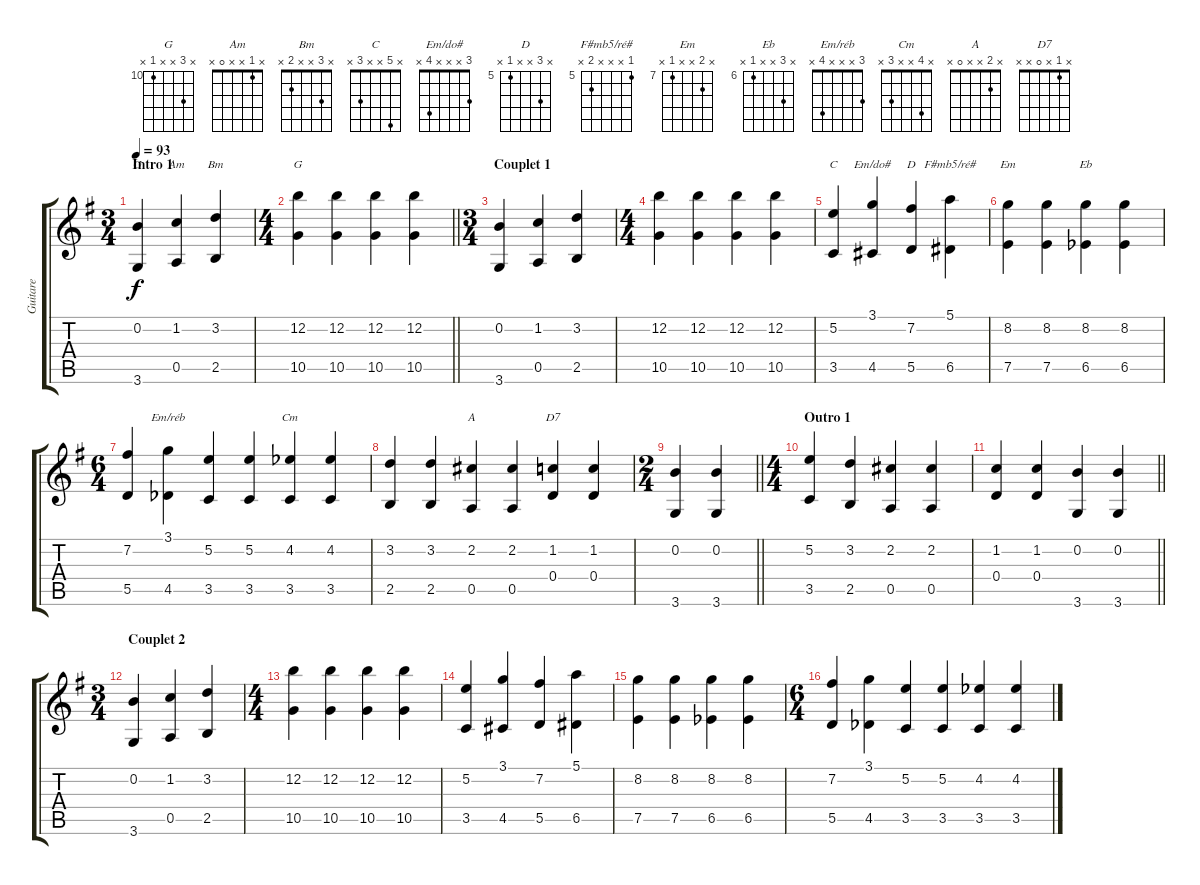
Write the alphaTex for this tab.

\track ("Guitare" "Guitare") {instrument acousticguitarsteel}
\staff {score tabs}
\tuning (E4 B3 G3 D3 A2 E2) {hide}
\chord ("G" x 0 x x x 3)
\chord ("Am" x 1 x x 0 x)
\chord ("Bm" x 3 x x 2 x)
\chord ("G" x 12 x x 10 x) {firstfret 10}
\chord ("C" x 5 x x 3 x)
\chord ("Em/do#" 3 x x x 4 x)
\chord ("D" x 7 x x 5 x) {firstfret 5}
\chord ("F#mb5/ré#" 5 x x x 6 x) {firstfret 5}
\chord ("Em" x 8 x x 7 x) {firstfret 7}
\chord ("Eb" x 8 x x 6 x) {firstfret 6}
\chord ("Em/réb" 3 x x x 4 x)
\chord ("Cm" x 4 x x 3 x)
\chord ("A" x 2 x x 0 x)
\chord ("D7" x 1 x 0 x x)
\ts (3 4)
\section ("" "Intro 1")
\tempo 93
\clef g2
\ks g
(0.2 3.6).4{ch "G" dy f instrument acousticguitarsteel} (1.2 0.5).4{ch "Am"} (3.2 2.5).4{ch "Bm"} |
\ts (4 4)
\barLineRight lightlight
(12.2 10.5).4{ch "G"} (12.2 10.5).4 (12.2 10.5).4 (12.2 10.5).4 |
\ts (3 4)
\section ("" "Couplet 1")
(0.2 3.6).4 (1.2 0.5).4 (3.2 2.5).4 |
\ts (4 4)
(12.2 10.5).4 (12.2 10.5).4 (12.2 10.5).4 (12.2 10.5).4 |
(5.2 3.5).4{ch "C"} (3.1 4.5).4{ch "Em/do#"} (7.2 5.5).4{ch "D"} (5.1 6.5).4{ch "F#mb5/ré#"} |
(8.2 7.5).4{ch "Em"} (8.2 7.5).4 (8.2 6.5{acc b}).4{ch "Eb"} (8.2 6.5{acc b}).4 |
\ts (6 4)
(7.2 5.5).4 (3.1 4.5{acc b}).4{ch "Em/réb"} (5.2 3.5).4 (5.2 3.5).4 (4.2{acc b} 3.5).4{ch "Cm"} (4.2{acc b} 3.5).4 |
(3.2 2.5).4 (3.2 2.5).4 (2.2 0.5).4{ch "A"} (2.2 0.5).4 (1.2 0.4).4{ch "D7"} (1.2 0.4).4 |
\ts (2 4)
\barLineRight lightlight
(0.2 3.6).4 (0.2 3.6).4 |
\ts (4 4)
\section ("" "Outro 1")
(5.2 3.5).4 (3.2 2.5).4 (2.2 0.5).4 (2.2 0.5).4 |
\barLineRight lightlight
(1.2 0.4).4 (1.2 0.4).4 (0.2 3.6).4 (0.2 3.6).4 |
\ts (3 4)
\section ("" "Couplet 2")
(0.2 3.6).4 (1.2 0.5).4 (3.2 2.5).4 |
\ts (4 4)
(12.2 10.5).4 (12.2 10.5).4 (12.2 10.5).4 (12.2 10.5).4 |
(5.2 3.5).4 (3.1 4.5).4 (7.2 5.5).4 (5.1 6.5).4 |
(8.2 7.5).4 (8.2 7.5).4 (8.2 6.5{acc b}).4 (8.2 6.5{acc b}).4 |
\ts (6 4)
(7.2 5.5).4 (3.1 4.5{acc b}).4 (5.2 3.5).4 (5.2 3.5).4 (4.2{acc b} 3.5).4 (4.2{acc b} 3.5).4
